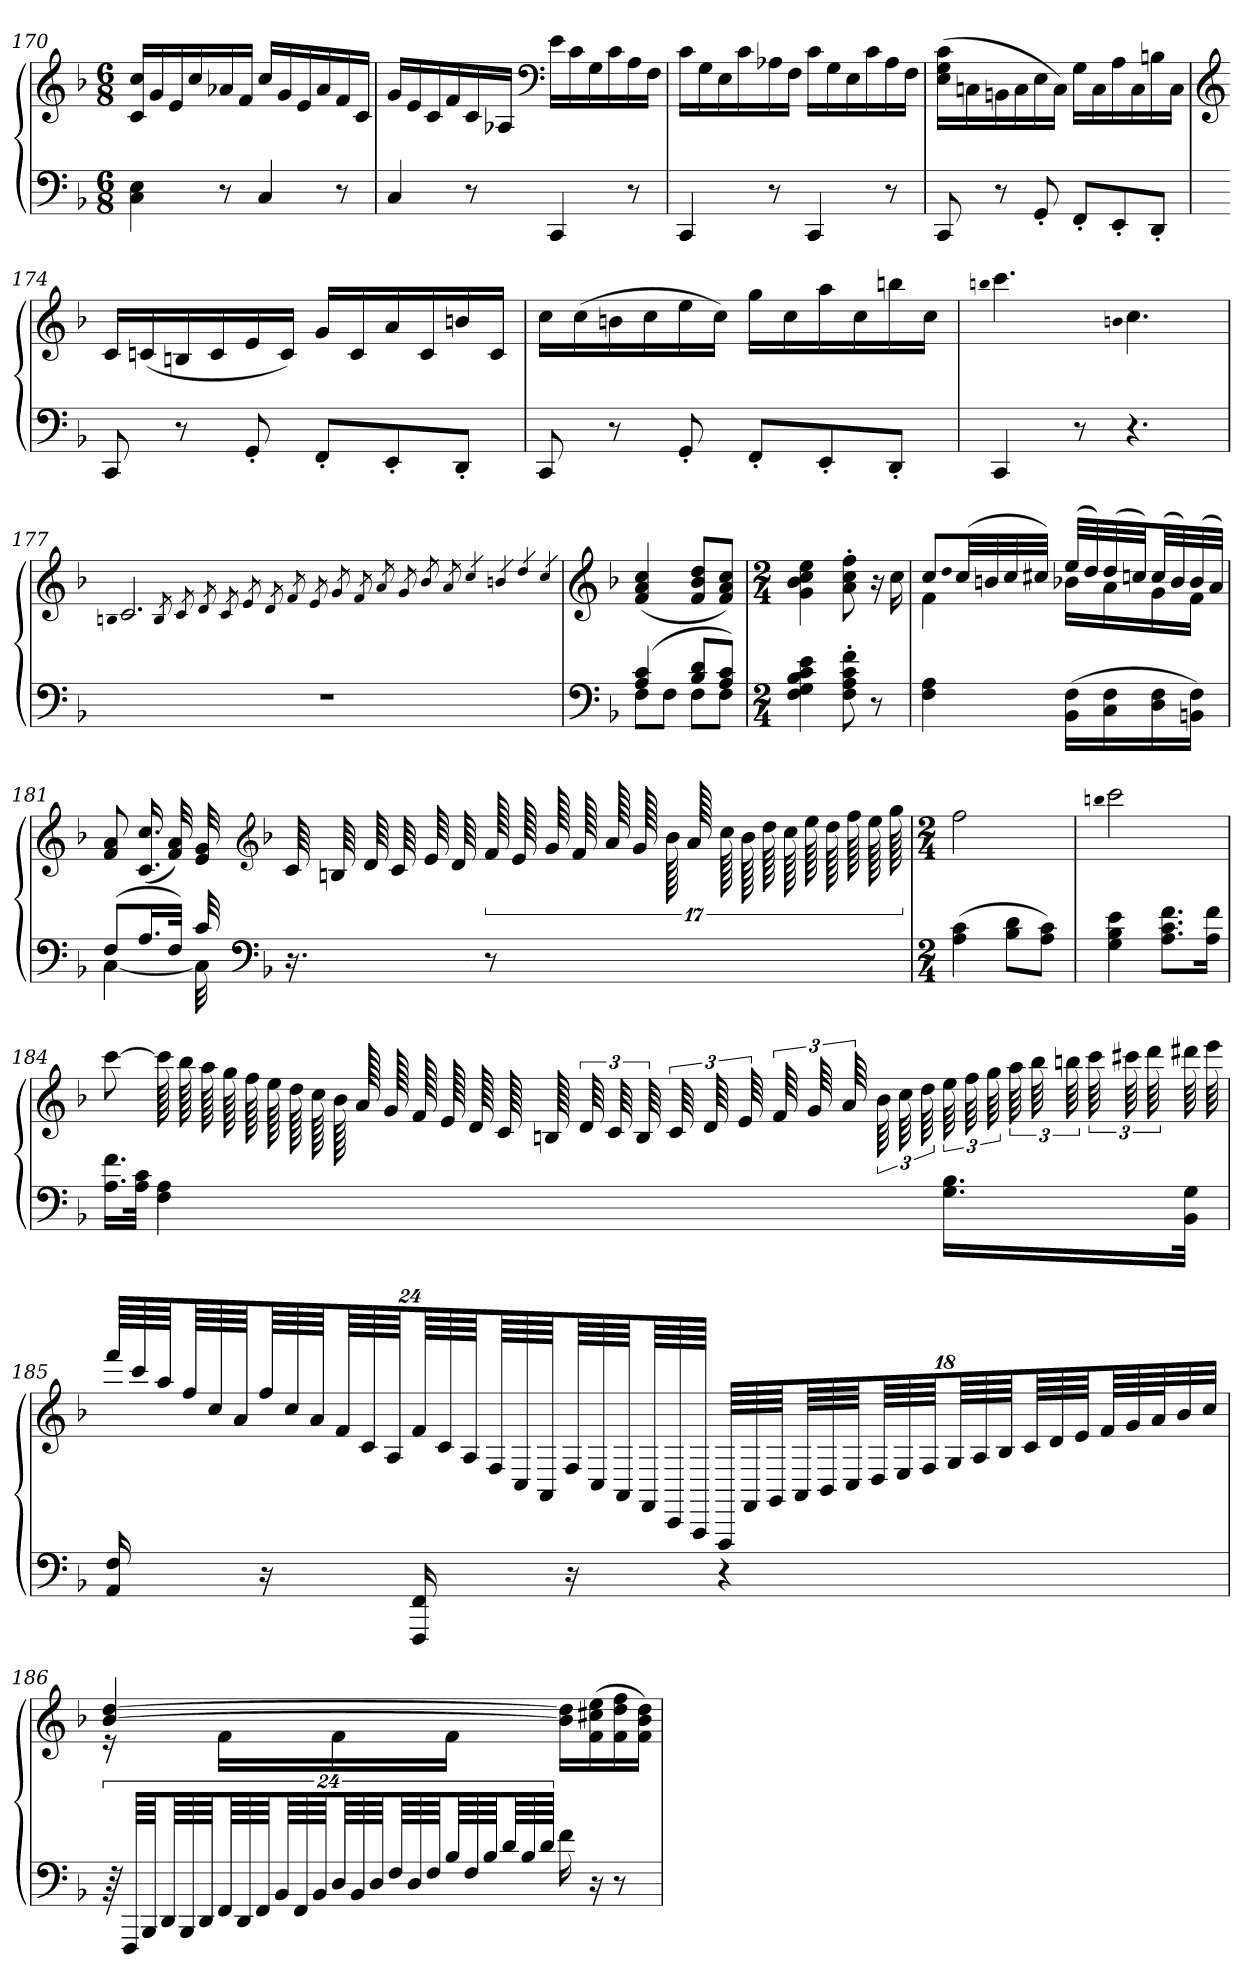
**kern	**kern
*part1	*part1
*staff2	*staff1
*clefF4	*clefG2
*k[b-]	*k[b-]
*F:	*F:
*M6/8	*M6/8
=170	=170
4C 4E	16c 16ccLL
.	16g
.	16e
.	16cc
8r	16a-X
.	16fJJ
4C	16ccLL
.	16g
.	16e
.	16a-
8r	16f
.	16cJJ
=171	=171
4C	16gLL
.	16e
.	16c
.	16f
8r	16c
.	16A-XJJ
*	*clefF4
4CC	16eLL
.	16c
.	16G
.	16c
8r	16A-
.	16FJJ
=172	=172
4CC	16cLL
.	16G
.	16E
.	16c
8r	16A-X
.	16FJJ
4CC	16cLL
.	16G
.	16E
.	16c
8r	16A-
.	16FJJ
=173	=173
8CC	(16E 16G 16cLL
.	16Cn
8r	16BBn
.	16C
8GG'	16E
.	16CJJ)
8FF'L	16GLL
.	16C
8EE'	16A
.	16C
8DD'J	16Bn
.	16CJJ
=174	=174
*	*clefG2
8CC	16cLL
.	(16cn
8r	16Bn
.	16c
8GG'	16e
.	16cJJ)
8FF'L	16gLL
.	16c
8EE'	16a
.	16c
8DD'J	16bn
.	16cJJ
=175	=175
8CC	16ccLL
.	(16cc
8r	16bn
.	16cc
8GG'	16ee
.	16ccJJ)
8FF'L	16ggLL
.	16cc
8EE'	16aa
.	16cc
8DD'J	16bbn
.	16ccJJ
=176	=176
.	qbbn
4CC	4.ccc
8r	.
.	qbn
4.r	4.cc
=177	=177
.	qBn
2.r	2.c
.	8qB
.	8qc
.	8qd
.	8qc
.	8qe
.	8qd
.	8qf
.	8qe
.	8qg
.	8qf
.	8qa
.	8qg
.	8qb-
.	8qa
.	4qcc
.	4qbn
.	4qdd
.	4qcc
=178	=178
*clefF4	*clefG2
*k[b-]	*k[b-]
*F:	*F:
*^	*
(4A 4c	8FL	(4f 4a 4cc
.	8FJ	.
8B- 8dL	8FL	8f 8b- 8ddL
8A 8cJ)	8FJ	8f 8a 8ccJ)
*v	*v	*
=179	=179
*M2/4	*M2/4
4F 4G 4B- 4c 4e	4g 4b- 4cc 4ee
8F' 8A' 8c' 8f'	8a' 8cc' 8ff'
8r	16r
.	16cc
=180	=180
*	*^
4F 4A	8ccL	4f
.	qdd	.
.	(32ccLL	.
.	32bn	.
.	32cc	.
.	32cc#XJJJ)	.
(16BB- 16FLL	(32eeLLL	16b-XLL
.	32dd)	.
16C 16F	(32dd	16a
.	32ccnJJ)	.
16D 16F	(32ccLL	16g
.	32b-)	.
16BBn 16FJJ)	(32b-	16fJJ
.	32aJJJ)	.
*	*v	*v
=181	=181
*^	*
(8FL	[4C	8f 8a
16.AL	.	(16.c 16.cc
32FJJk)	.	32f 32a)
32c	32C]	32e 32g
*clefF4	*	*clefG2
*k[b-]	*	*k[b-]
*F:	*	*F:
16.r	8..ryy	64c
.	.	64Bn
.	.	64d
.	.	64c
.	.	64e
.	.	64d
8r	.	136f
.	.	136e
.	.	136g
.	.	136f
.	.	136a
.	.	136g
.	.	136b-
.	.	136a
.	.	136cc
.	.	136b-
.	.	136dd
.	.	136cc
.	.	136ee
.	.	136dd
.	.	136ff
.	.	136ee
.	.	136gg
*v	*v	*
=182	=182
*M2/4	*M2/4
(4A 4c	2ff
8B- 8dL	.
8A 8cJ)	.
=183	=183
.	qbbn
4G 4B- 4e	2ccc
8.A 8.c 8.fL	.
16A 16fJk	.
=184	=184
16.A 16.fLL	[8ccc
32A 32cJJk	.
4F 4A	128ccc]
.	128bb-
.	128aa
.	128gg
.	128ff
.	128ee
.	128dd
.	128cc
.	128b-
.	128a
.	128g
.	128f
.	128e
.	128d
.	128c
.	128Bn
.	96d
.	96c
.	96B
.	96c
.	96d
.	96e
.	96f
.	96g
.	96a
.	96b-
.	96cc
.	96dd
16.G 16.B-LL	96ee
.	96ff
.	96gg
.	96aa
.	96bb-
.	96bbn
.	96ccc
.	96ccc#X
.	96ddd
32BB- 32GJJk	64ddd#X
.	64eee
=185	=185
16AA 16F	96fffLLLL
.	96ccc
.	96aaJJJ
.	96ffLLL
.	96cc
.	96aJJJ
16r	96ffLLL
.	96cc
.	96aJJJ
.	96fLLL
.	96c
.	96AJJJ
16FFF 16FF	96fLLL
.	96c
.	96AJJJ
.	96FLLL
.	96C
.	96AAJJJ
16r	96FLLL
.	96C
.	96AAJJJ
.	96FFLLL
.	96CC
.	96AAAJJJJ
4r	96FFFLLLL
.	96FF
.	96GGJJJ
.	96AALLL
.	96BB-
.	96CJJJ
.	96DLLL
.	96E
.	96FJJJ
.	96GLLL
.	96A
.	96B-JJJ
.	96cLLL
.	96d
.	96eJJJ
.	96fLLL
.	96g
.	96aJ
.	32b-
.	32ccJJJ
=186	=186
*	*^
96r	[4b- [4dd	16r
96FFFLLLL	.	.
96BBB-JJJ	.	.
96DDLLL	.	.
96BBB-	.	.
96DDJJJ	.	.
96FFLLL	.	16fLL
96DD	.	.
96FFJJJ	.	.
96BB-LLL	.	.
96FF	.	.
96BB-JJJ	.	.
96DLLL	.	16f
96BB-	.	.
96DJJJ	.	.
96FLLL	.	.
96D	.	.
96FJJJ	.	.
96B-LLL	.	16fJJ
96F	.	.
96B-JJJ	.	.
96dLLL	.	.
96B-	.	.
96dJJJJ	.	.
16f	16b-] 16dd]LL	4ryy
16r	(16f 16cc#X 16ee	.
8r	16f 16dd 16ff	.
.	16f 16b- 16ddJJ)	.
*	*v	*v
=	=
*-	*-
